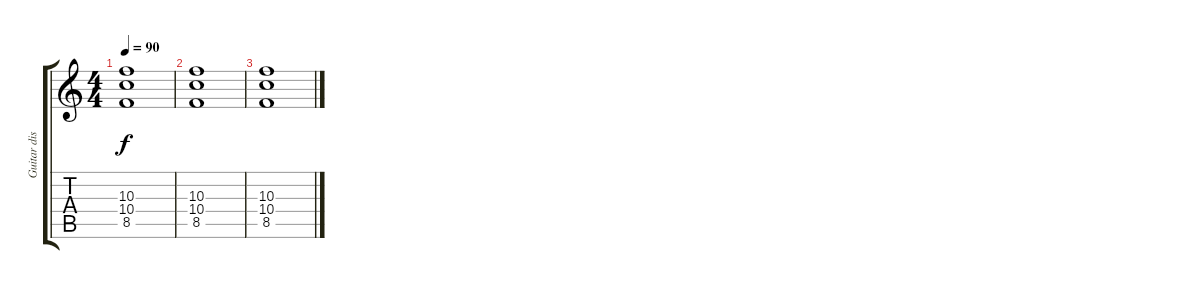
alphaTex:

\track ("Guitar dist 2" "Guitar dis") {instrument distortionguitar}
\staff {score tabs}
\tuning (E4 B3 G3 D3 A2 E2) {hide}
\ts (4 4)
\tempo 90
\clef g2
\ks c
(10.3 10.4 8.5).1{dy f} |
(10.3 10.4 8.5).1 |
(10.3 10.4 8.5).1
